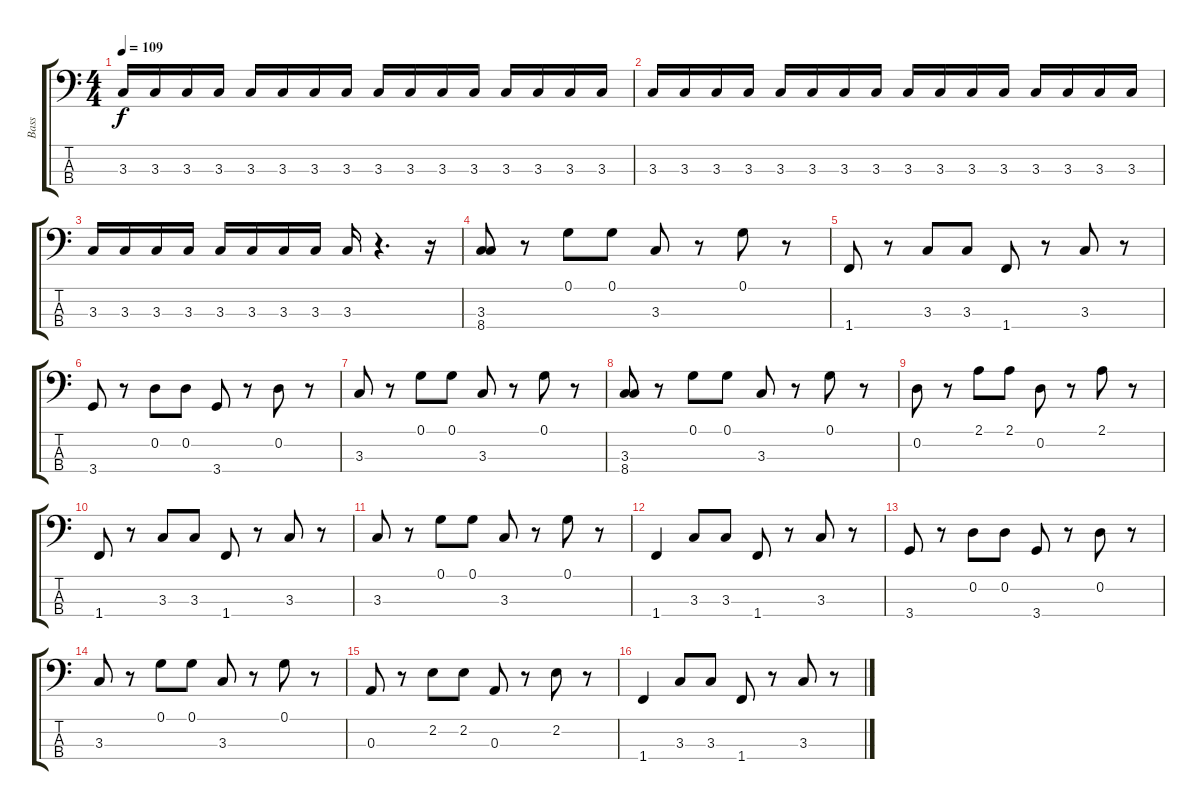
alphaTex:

\track ("Bass" "Bass") {instrument electricbassfinger}
\staff {score tabs}
\tuning (G2 D2 A1 E1) {hide}
\ts (4 4)
\tempo 109
\clef f4
\ks c
3.3.16{dy f} 3.3.16 3.3.16 3.3.16 3.3.16 3.3.16 3.3.16 3.3.16 3.3.16 3.3.16 3.3.16 3.3.16 3.3.16 3.3.16 3.3.16 3.3.16 |
3.3.16 3.3.16 3.3.16 3.3.16 3.3.16 3.3.16 3.3.16 3.3.16 3.3.16 3.3.16 3.3.16 3.3.16 3.3.16 3.3.16 3.3.16 3.3.16 |
3.3.16 3.3.16 3.3.16 3.3.16 3.3.16 3.3.16 3.3.16 3.3.16 3.3.16 r.4{d} r.16 |
(3.3 8.4).8 r.8 0.1.8 0.1.8 3.3.8 r.8 0.1.8 r.8 |
1.4.8 r.8 3.3.8 3.3.8 1.4.8 r.8 3.3.8 r.8 |
3.4.8 r.8 0.2.8 0.2.8 3.4.8 r.8 0.2.8 r.8 |
3.3.8 r.8 0.1.8 0.1.8 3.3.8 r.8 0.1.8 r.8 |
(3.3 8.4).8 r.8 0.1.8 0.1.8 3.3.8 r.8 0.1.8 r.8 |
0.2.8 r.8 2.1.8 2.1.8 0.2.8 r.8 2.1.8 r.8 |
1.4.8 r.8 3.3.8 3.3.8 1.4.8 r.8 3.3.8 r.8 |
3.3.8 r.8 0.1.8 0.1.8 3.3.8 r.8 0.1.8 r.8 |
1.4.4 3.3.8 3.3.8 1.4.8 r.8 3.3.8 r.8 |
3.4.8 r.8 0.2.8 0.2.8 3.4.8 r.8 0.2.8 r.8 |
3.3.8 r.8 0.1.8 0.1.8 3.3.8 r.8 0.1.8 r.8 |
0.3.8 r.8 2.2.8 2.2.8 0.3.8 r.8 2.2.8 r.8 |
1.4.4 3.3.8 3.3.8 1.4.8 r.8 3.3.8 r.8
